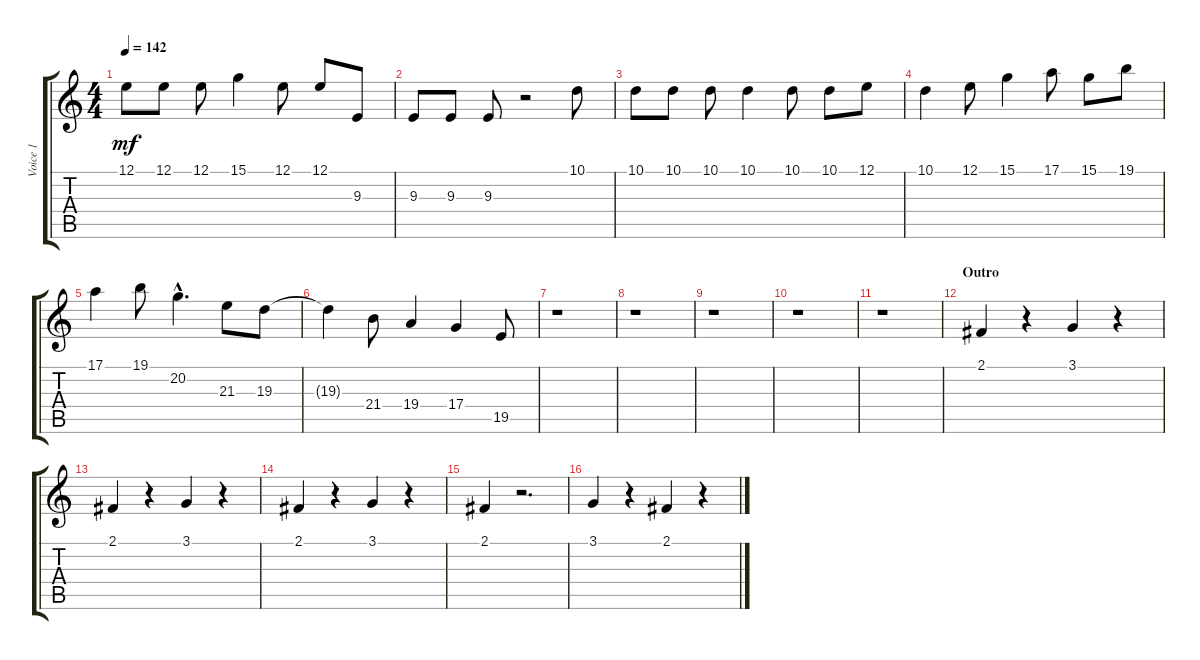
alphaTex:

\track ("Voice 1" "Voice 1") {instrument lead2sawtooth}
\staff {score tabs}
\tuning (E4 B3 G3 D3 A2 E2) {hide}
\ts (4 4)
\tempo 142
\clef g2
\ks c
12.1.8{dy mf} 12.1.8 12.1.8 15.1.4 12.1.8 12.1.8 9.3.8 |
9.3.8 9.3.8 9.3.8 r.2 10.1.8 |
10.1.8 10.1.8 10.1.8 10.1.4 10.1.8 10.1.8 12.1.8 |
10.1.4 12.1.8 15.1.4 17.1.8 15.1.8 19.1.8 |
17.1.4 19.1.8 20.2{hac}.4{d} 21.3.8 19.3.8 |
19.3{t}.4 21.4.8 19.4.4 17.4.4 19.5.8 |
r.1 |
r.1 |
r.1 |
r.1 |
r.1 |
\section ("" "Outro")
2.1.4 r.4 3.1.4 r.4 |
2.1.4 r.4 3.1.4 r.4 |
2.1.4 r.4 3.1.4 r.4 |
2.1.4 r.2{d} |
3.1.4 r.4 2.1.4 r.4
